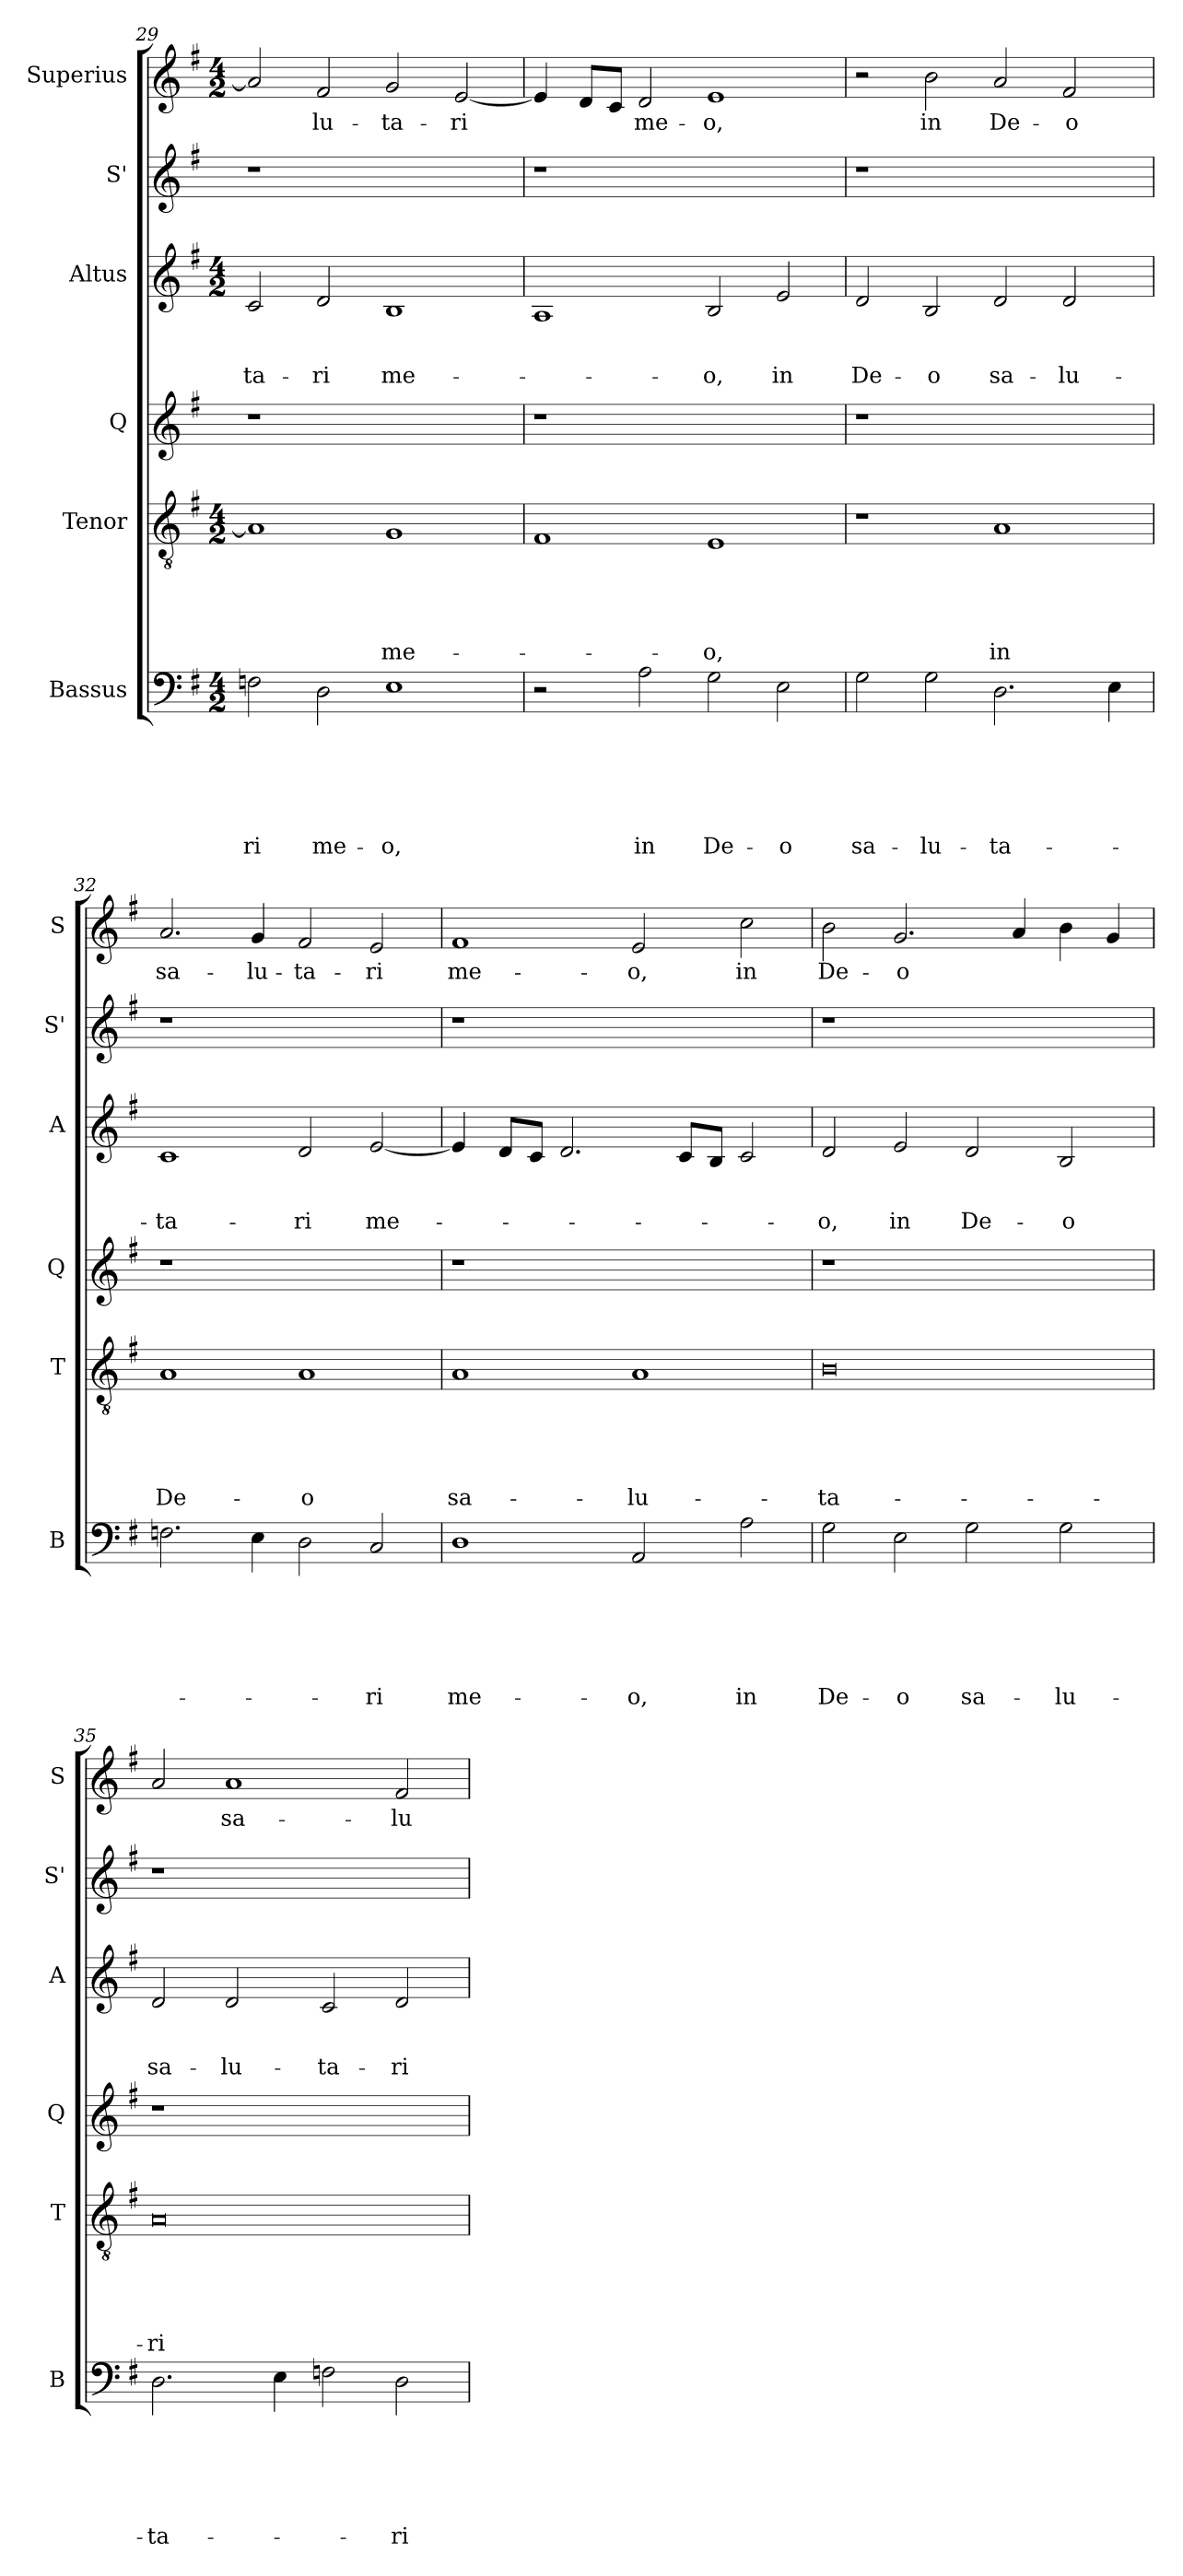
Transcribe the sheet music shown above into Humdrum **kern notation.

**kern	**text	**text	**text	**text	**text	**text	**kern	**text	**text	**text	**text	**text	**kern	**kern	**text	**text	**text	**kern	**kern	**text
*part6	*part6	*part6	*part6	*part6	*part6	*part6	*part5	*part5	*part5	*part5	*part5	*part5	*part4	*part3	*part3	*part3	*part3	*part2	*part1	*part1
*staff6	*staff6	*staff6	*staff6	*staff6	*staff6	*staff6	*staff5	*staff5	*staff5	*staff5	*staff5	*staff5	*staff4	*staff3	*staff3	*staff3	*staff3	*staff2	*staff1	*staff1
*I"Bassus	*	*	*	*	*	*	*I"Tenor	*	*	*	*	*	*I"Q	*I"Altus	*	*	*	*I"S'	*I"Superius	*
*I'B	*	*	*	*	*	*	*I'T	*	*	*	*	*	*I'Q	*I'A	*	*	*	*I'S'	*I'S	*
!!LO:PB:g=z
*clefF4	*	*	*	*	*	*	*clefGv2	*	*	*	*	*	*clefG2	*clefG2	*	*	*	*clefG2	*clefG2	*
*k[f#]	*	*	*	*	*	*	*k[f#]	*	*	*	*	*	*k[f#]	*k[f#]	*	*	*	*k[f#]	*k[f#]	*
*G:	*	*	*	*	*	*	*G:	*	*	*	*	*	*G:	*G:	*	*	*	*G:	*G:	*
*M4/2	*	*	*	*	*	*	*M4/2	*	*	*	*	*	*	*M4/2	*	*	*	*	*M4/2	*
=29	=29	=29	=29	=29	=29	=29	=29	=29	=29	=29	=29	=29	=29	=29	=29	=29	=29	=29	=29	=29
!	!	!	!	!	!	!LO:LY:b	!	!	!	!	!	!	!	!	!	!	!LO:LY:b	!	!	!
2Fn\	.	.	.	.	.	-ri	1A]	.	.	.	.	.	1r	2c/	.	.	-ta-	1r	2a/]	.
!	!	!	!	!	!	!LO:LY:b	!	!	!	!	!	!	!	!	!	!	!LO:LY:b	!	!	!LO:LY:b
2D\	.	.	.	.	.	me-	.	.	.	.	.	.	.	2d/	.	.	-ri	.	2f#/	-lu-
!	!	!	!	!	!	!LO:LY:b	!	!	!	!	!	!LO:LY:b	!	!	!	!	!LO:LY:b	!	!	!LO:LY:b
1E	.	.	.	.	.	-o,	1G	.	.	.	.	me-	1ryy	1B	.	.	me-	1ryy	2g/	-ta-
!	!	!	!	!	!	!	!	!	!	!	!	!	!	!	!	!	!	!	!	!LO:LY:b
.	.	.	.	.	.	.	.	.	.	.	.	.	.	.	.	.	.	.	[<2e/	-ri
=30	=30	=30	=30	=30	=30	=30	=30	=30	=30	=30	=30	=30	=30	=30	=30	=30	=30	=30	=30	=30
2r	.	.	.	.	.	.	1F#	.	.	.	.	.	1r	1A	.	.	.	1r	4e/]	.
.	.	.	.	.	.	.	.	.	.	.	.	.	.	.	.	.	.	.	8d/L	.
.	.	.	.	.	.	.	.	.	.	.	.	.	.	.	.	.	.	.	8c/J	.
!	!	!	!	!	!	!LO:LY:b	!	!	!	!	!	!	!	!	!	!	!	!	!	!LO:LY:b
2A\	.	.	.	.	.	in	.	.	.	.	.	.	.	.	.	.	.	.	2d/	me-
!	!	!	!	!	!	!LO:LY:b	!	!	!	!	!	!LO:LY:b	!	!	!	!	!LO:LY:b	!	!	!LO:LY:b
2G\	.	.	.	.	.	De-	1E	.	.	.	.	-o,	1ryy	2B/	.	.	-o,	1ryy	1e	-o,
!	!	!	!	!	!	!LO:LY:b	!	!	!	!	!	!	!	!	!	!	!LO:LY:b	!	!	!
2E\	.	.	.	.	.	-o	.	.	.	.	.	.	.	2e/	.	.	in	.	.	.
=31	=31	=31	=31	=31	=31	=31	=31	=31	=31	=31	=31	=31	=31	=31	=31	=31	=31	=31	=31	=31
!	!	!	!	!	!	!LO:LY:b	!	!	!	!	!	!	!	!	!	!	!LO:LY:b	!	!	!
2G\	.	.	.	.	.	sa-	1r	.	.	.	.	.	1r	2d/	.	.	De-	1r	2r	.
!	!	!	!	!	!	!LO:LY:b	!	!	!	!	!	!	!	!	!	!	!LO:LY:b	!	!	!LO:LY:b
2G\	.	.	.	.	.	-lu-	.	.	.	.	.	.	.	2B/	.	.	-o	.	2b\	in
!	!	!	!	!	!	!LO:LY:b	!	!	!	!	!	!LO:LY:b	!	!	!	!	!LO:LY:b	!	!	!LO:LY:b
2.D\	.	.	.	.	.	-ta-	1A	.	.	.	.	in	1ryy	2d/	.	.	sa-	1ryy	2a/	De-
!	!	!	!	!	!	!	!	!	!	!	!	!	!	!	!	!	!LO:LY:b	!	!	!LO:LY:b
.	.	.	.	.	.	.	.	.	.	.	.	.	.	2d/	.	.	-lu-	.	2f#/	-o
4E\	.	.	.	.	.	.	.	.	.	.	.	.	.	.	.	.	.	.	.	.
=32	=32	=32	=32	=32	=32	=32	=32	=32	=32	=32	=32	=32	=32	=32	=32	=32	=32	=32	=32	=32
!	!	!	!	!	!	!	!	!	!	!	!	!LO:LY:b	!	!	!	!	!LO:LY:b	!	!	!LO:LY:b
2.Fn\	.	.	.	.	.	.	1A	.	.	.	.	De-	1r	1c	.	.	-ta-	1r	2.a/	sa-
!	!	!	!	!	!	!	!	!	!	!	!	!	!	!	!	!	!	!	!	!LO:LY:b
4E\	.	.	.	.	.	.	.	.	.	.	.	.	.	.	.	.	.	.	4g/	-lu-
!	!	!	!	!	!	!	!	!	!	!	!	!LO:LY:b:rj	!	!	!	!	!LO:LY:b	!	!	!LO:LY:b
2D\	.	.	.	.	.	.	1A	.	.	.	.	-o	1ryy	2d/	.	.	-ri	1ryy	2f#/	-ta-
!	!	!	!	!	!	!LO:LY:b	!	!	!	!	!	!	!	!	!	!	!LO:LY:b	!	!	!LO:LY:b
2C/	.	.	.	.	.	-ri	.	.	.	.	.	.	.	[<2e/	.	.	me-	.	2e/	-ri
!!LO:LB:g=z
=33	=33	=33	=33	=33	=33	=33	=33	=33	=33	=33	=33	=33	=33	=33	=33	=33	=33	=33	=33	=33
!	!	!	!	!	!	!LO:LY:b	!	!	!	!	!	!LO:LY:b	!	!	!	!	!	!	!	!LO:LY:b
1D	.	.	.	.	.	me-	1A	.	.	.	.	sa-	1r	4e/]	.	.	.	1r	1f#	me-
.	.	.	.	.	.	.	.	.	.	.	.	.	.	8d/L	.	.	.	.	.	.
.	.	.	.	.	.	.	.	.	.	.	.	.	.	8c/J	.	.	.	.	.	.
.	.	.	.	.	.	.	.	.	.	.	.	.	.	2.d/	.	.	.	.	.	.
!	!	!	!	!	!	!LO:LY:b	!	!	!	!	!	!LO:LY:b	!	!	!	!	!	!	!	!LO:LY:b
2AA/	.	.	.	.	.	-o,	1A	.	.	.	.	-lu-	1ryy	.	.	.	.	1ryy	2e/	-o,
.	.	.	.	.	.	.	.	.	.	.	.	.	.	8c/L	.	.	.	.	.	.
.	.	.	.	.	.	.	.	.	.	.	.	.	.	8B/J	.	.	.	.	.	.
!	!	!	!	!	!	!LO:LY:b	!	!	!	!	!	!	!	!	!	!	!	!	!	!LO:LY:b
2A\	.	.	.	.	.	in	.	.	.	.	.	.	.	2c/	.	.	.	.	2cc\	in
=34	=34	=34	=34	=34	=34	=34	=34	=34	=34	=34	=34	=34	=34	=34	=34	=34	=34	=34	=34	=34
!	!	!	!	!	!	!LO:LY:b	!	!	!	!	!	!LO:LY:b:rj	!	!	!	!	!LO:LY:b	!	!	!LO:LY:b
2G\	.	.	.	.	.	De-	0B	.	.	.	.	-ta-	1r	2d/	.	.	-o,	1r	2b\	De-
!	!	!	!	!	!	!LO:LY:b	!	!	!	!	!	!	!	!	!	!	!LO:LY:b	!	!	!LO:LY:b
2E\	.	.	.	.	.	-o	.	.	.	.	.	.	.	2e/	.	.	in	.	2.g/	-o
!	!	!	!	!	!	!LO:LY:b	!	!	!	!	!	!	!	!	!	!	!LO:LY:b	!	!	!
2G\	.	.	.	.	.	sa-	.	.	.	.	.	.	1ryy	2d/	.	.	De-	1ryy	.	.
.	.	.	.	.	.	.	.	.	.	.	.	.	.	.	.	.	.	.	4a/	.
!	!	!	!	!	!	!LO:LY:b	!	!	!	!	!	!	!	!	!	!	!LO:LY:b	!	!	!
2G\	.	.	.	.	.	-lu-	.	.	.	.	.	.	.	2B/	.	.	-o	.	4b\	.
.	.	.	.	.	.	.	.	.	.	.	.	.	.	.	.	.	.	.	4g/	.
=35	=35	=35	=35	=35	=35	=35	=35	=35	=35	=35	=35	=35	=35	=35	=35	=35	=35	=35	=35	=35
!	!	!	!	!	!	!LO:LY:b	!	!	!	!	!	!LO:LY:b:rj	!	!	!	!	!LO:LY:b	!	!	!
2.D\	.	.	.	.	.	-ta-	0A	.	.	.	.	-ri	1r	2d/	.	.	sa-	1r	2a/	.
!	!	!	!	!	!	!	!	!	!	!	!	!	!	!	!	!	!LO:LY:b	!	!	!LO:LY:b
.	.	.	.	.	.	.	.	.	.	.	.	.	.	2d/	.	.	-lu-	.	1a	sa-
4E\	.	.	.	.	.	.	.	.	.	.	.	.	.	.	.	.	.	.	.	.
!	!	!	!	!	!	!	!	!	!	!	!	!	!	!	!	!	!LO:LY:b	!	!	!
2Fn\	.	.	.	.	.	.	.	.	.	.	.	.	1ryy	2c/	.	.	-ta-	1ryy	.	.
!	!	!	!	!	!	!LO:LY:b	!	!	!	!	!	!	!	!	!	!	!LO:LY:b	!	!	!LO:LY:b
2D\	.	.	.	.	.	-ri	.	.	.	.	.	.	.	2d/	.	.	-ri	.	2f#/	-lu-
=	=	=	=	=	=	=	=	=	=	=	=	=	=	=	=	=	=	=	=	=
*-	*-	*-	*-	*-	*-	*-	*-	*-	*-	*-	*-	*-	*-	*-	*-	*-	*-	*-	*-	*-
